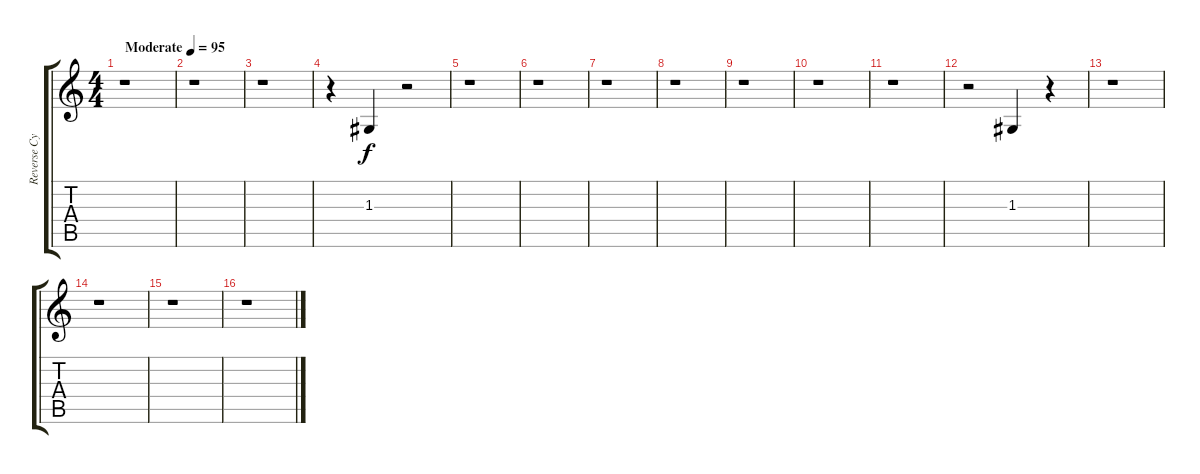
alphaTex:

\track ("Reverse Cymbal" "Reverse Cy") {instrument reversecymbal}
\staff {score tabs}
\tuning (E4 B3 G3 D3 A2 E2) {hide}
\ts (4 4)
\tempo (95 "Moderate")
\clef g2
\ks c
r.1{dy f instrument reversecymbal} |
r.1 |
r.1 |
r.4 1.3.4 r.2 |
r.1 |
r.1 |
r.1 |
r.1 |
r.1 |
r.1 |
r.1 |
r.2 1.3.4 r.4 |
r.1 |
r.1 |
r.1 |
r.1
